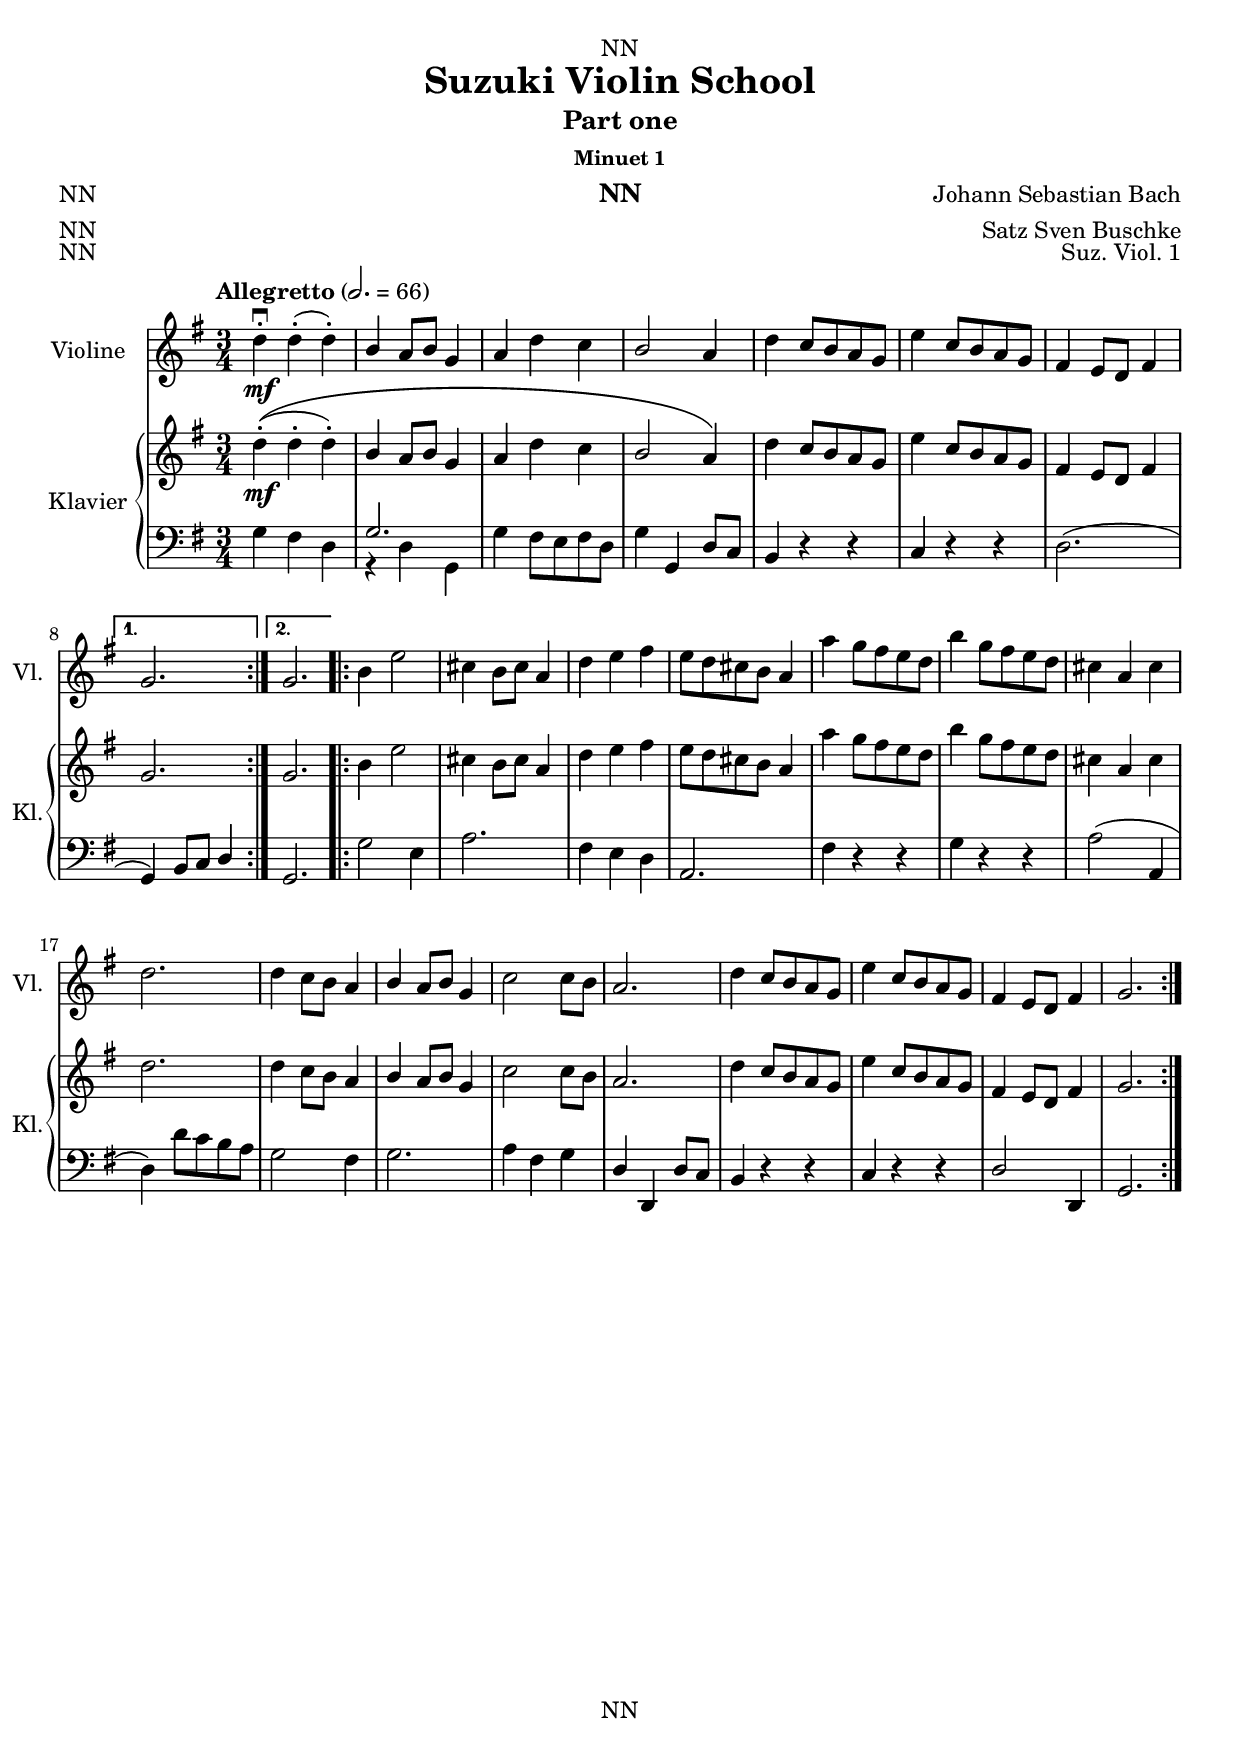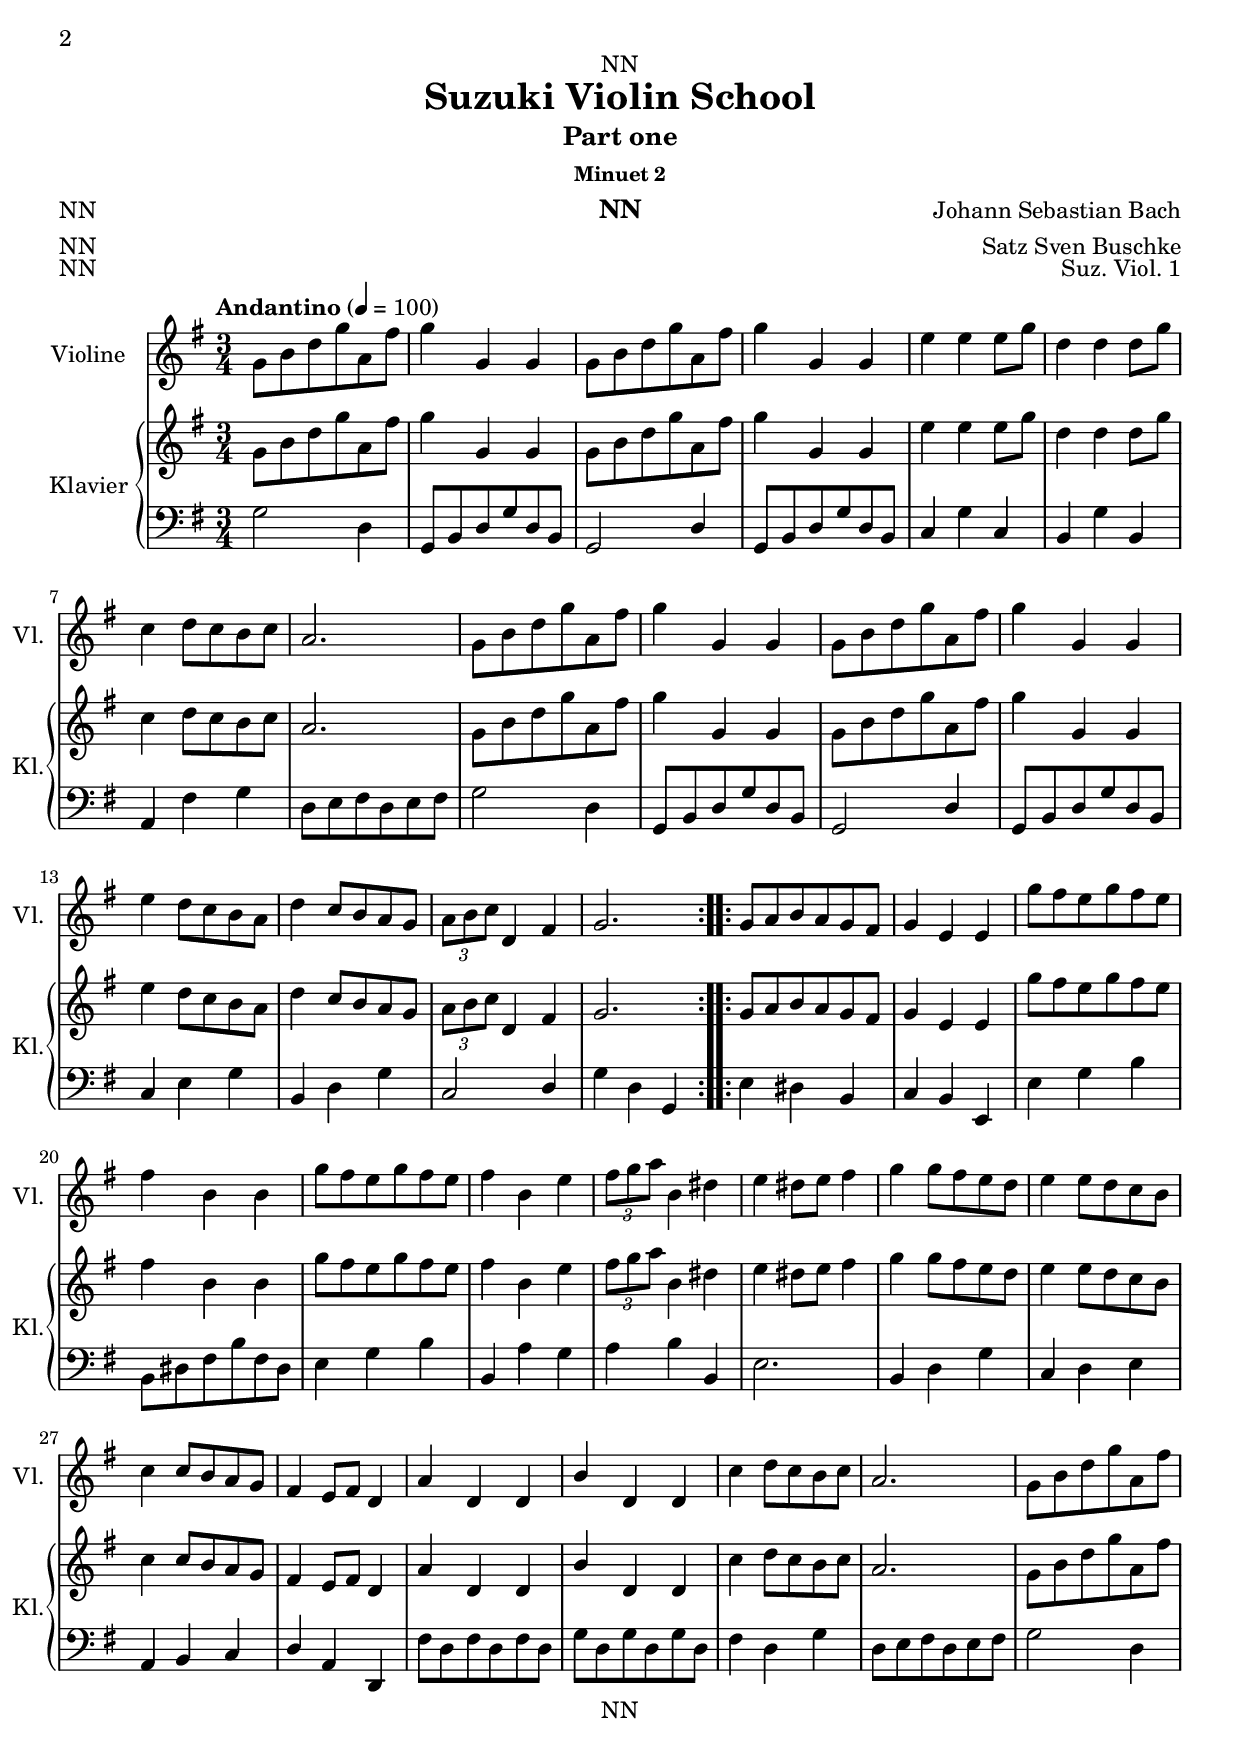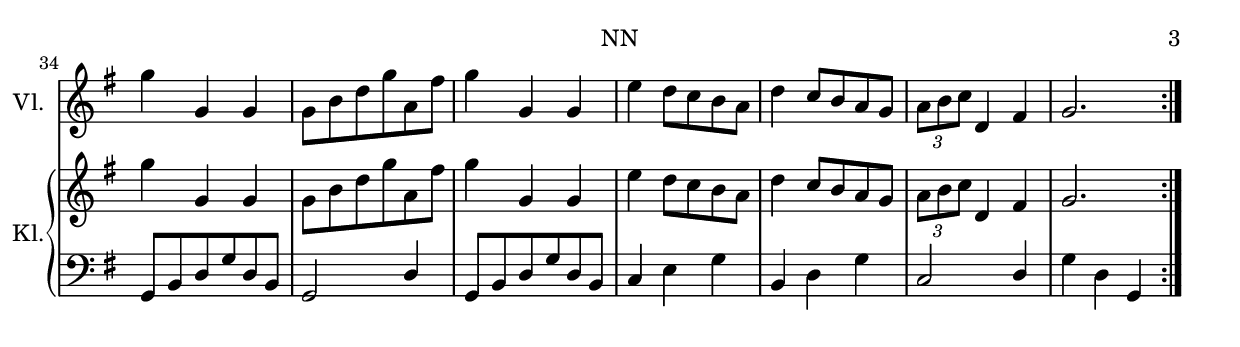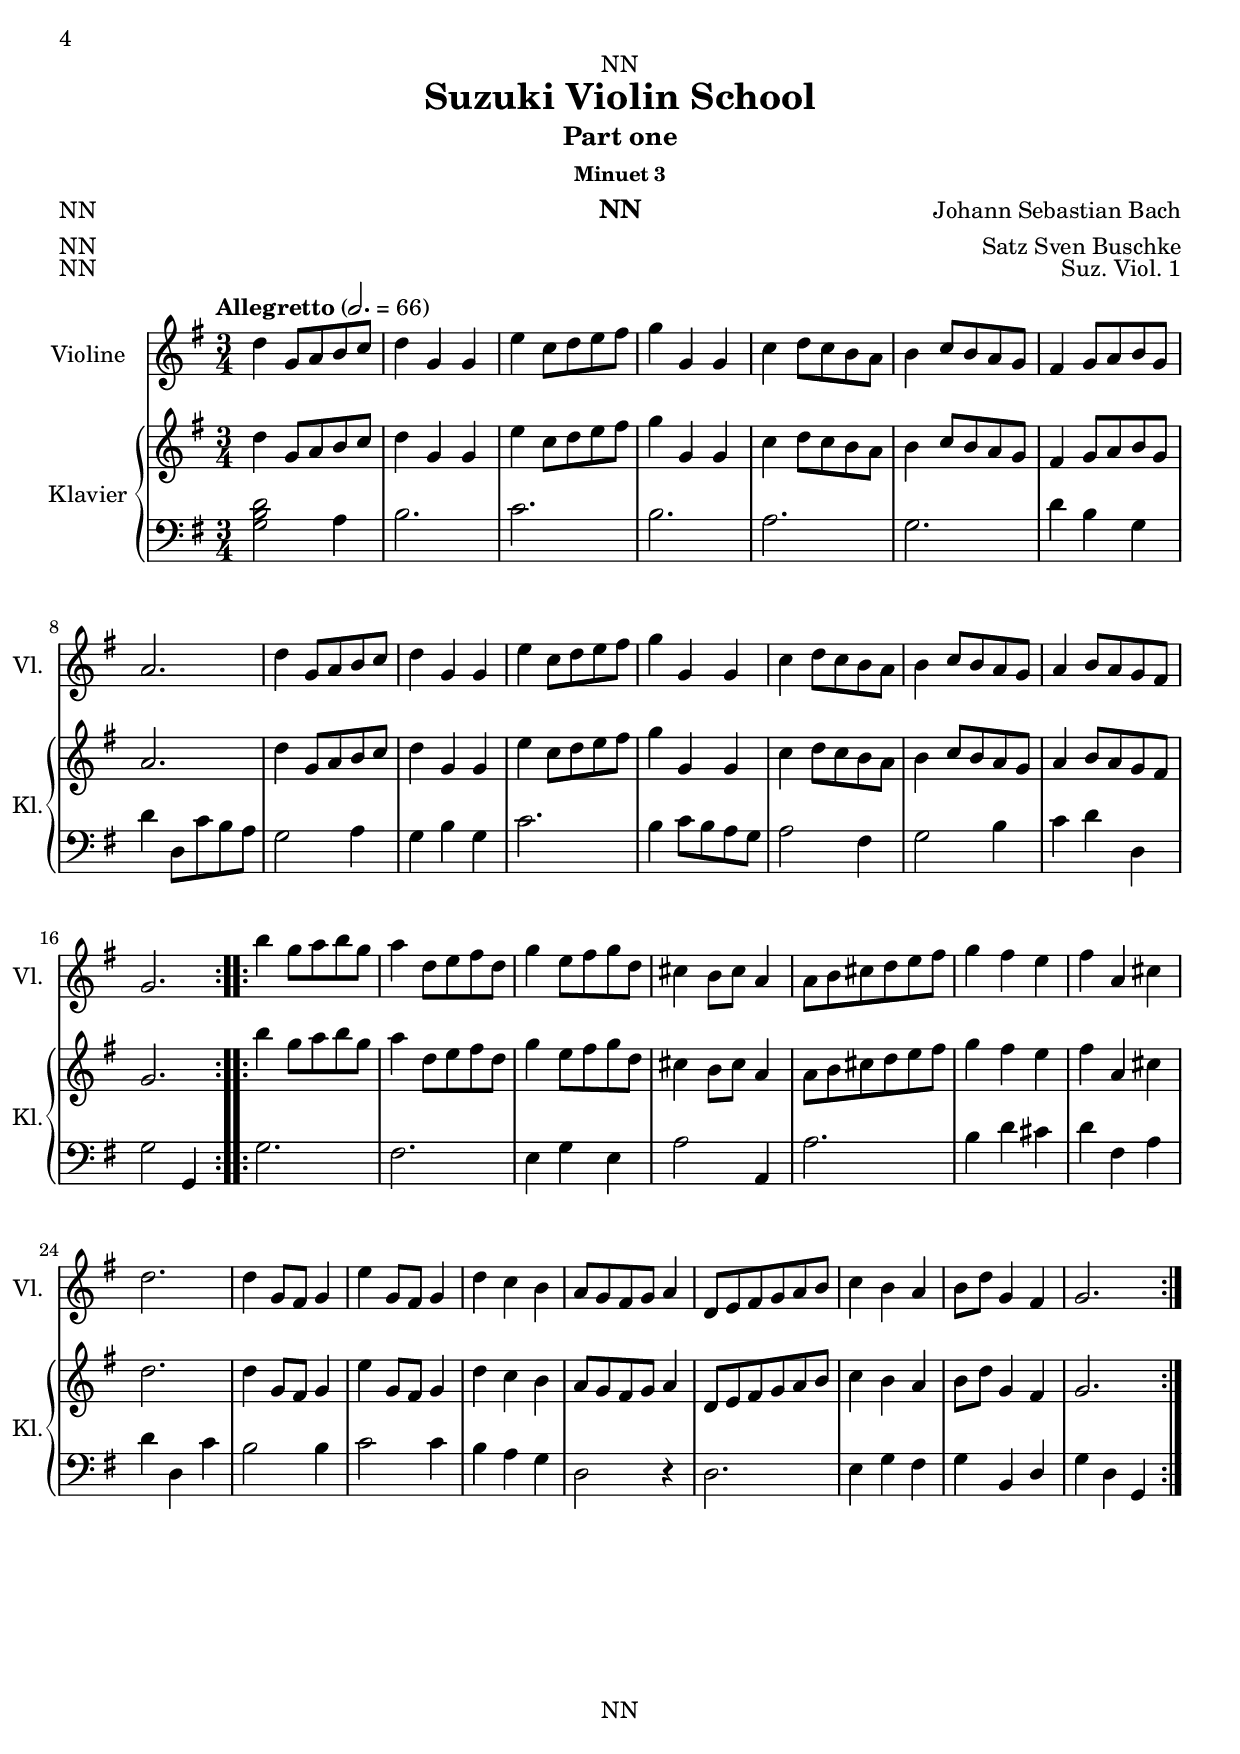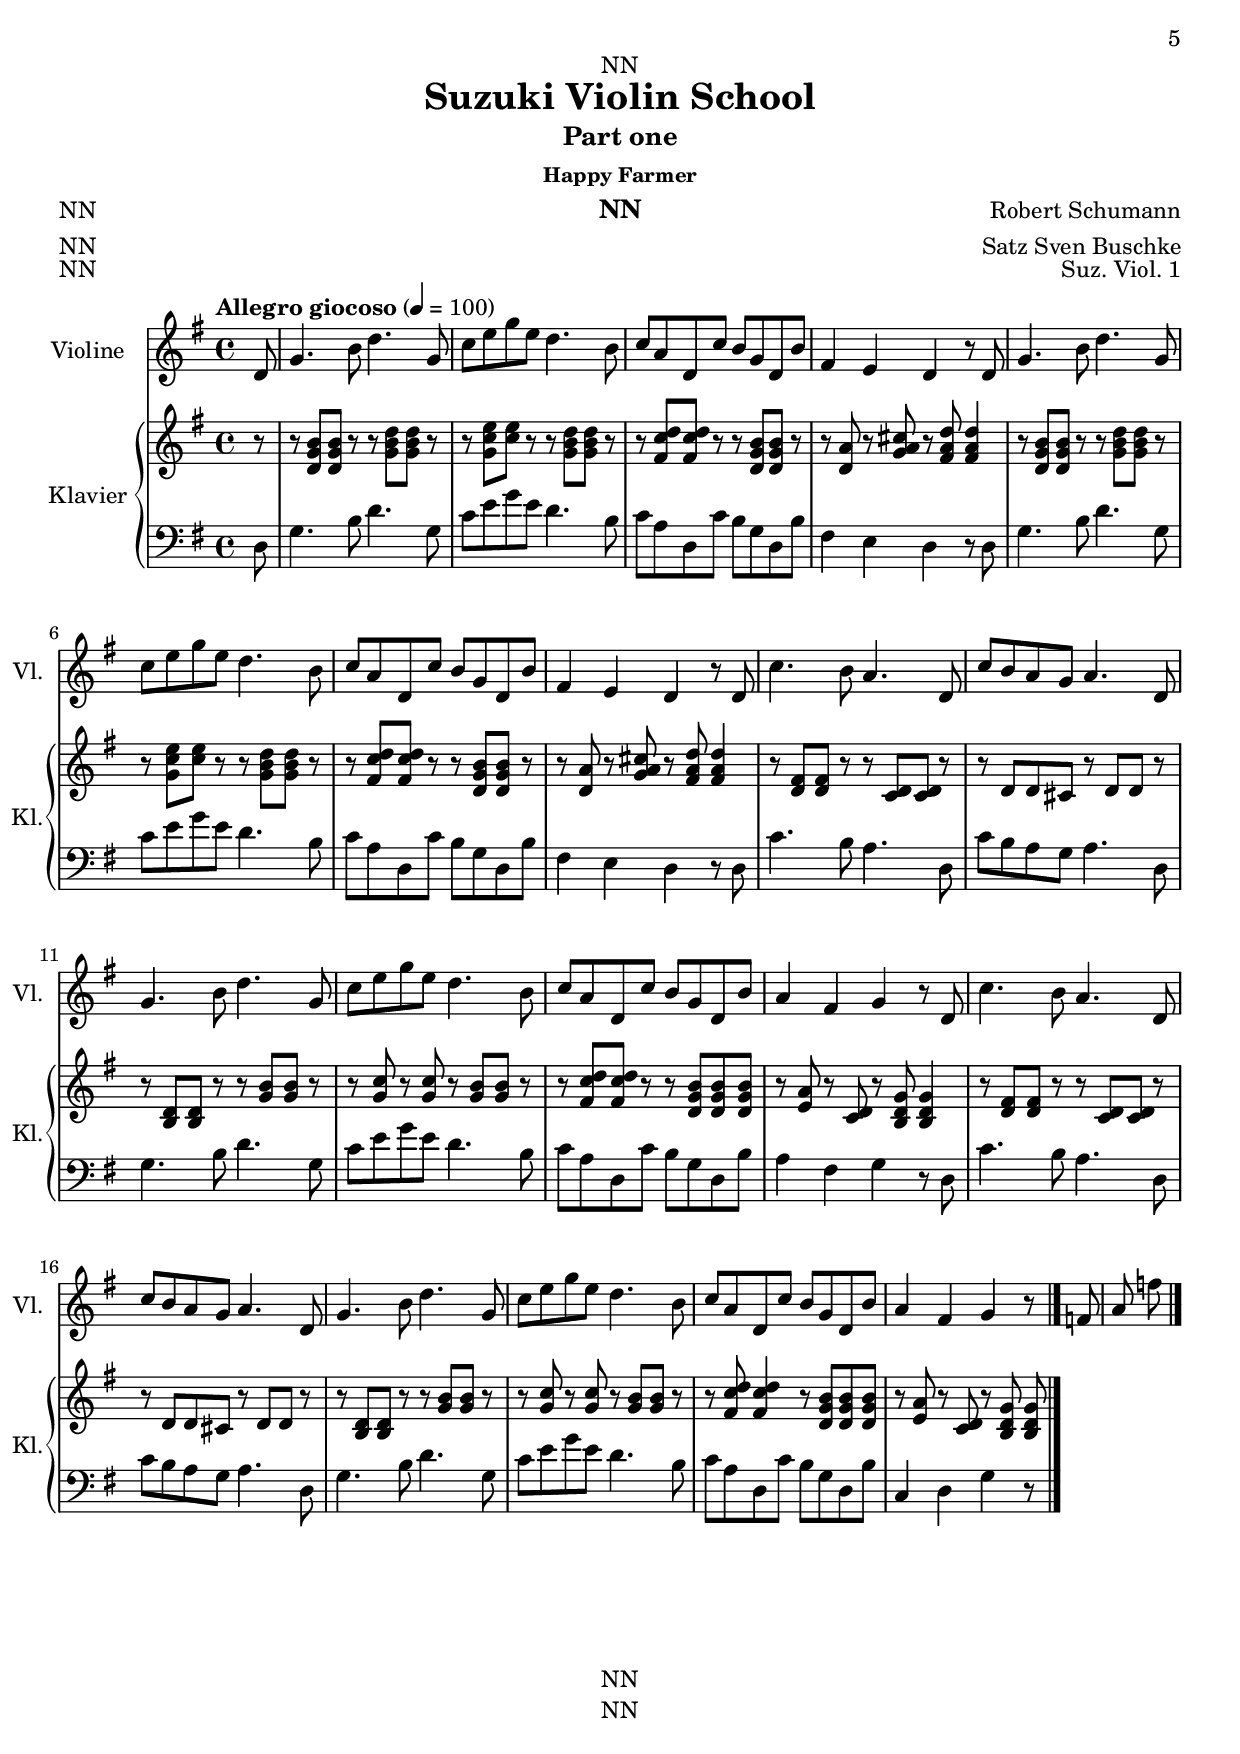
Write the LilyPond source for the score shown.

\version "2.22.2"
\include "articulate.ly"
\language "english"

\header {
  dedication = "NN"
  title = "Suzuki Violin School"
  subtitle = "Part one"
  subsubtitle = "NN"
  instrument = "NN"
  composer = "Suzuki"
  arranger = "Satz Sven Buschke"
  poet = "NN"
  meter = "NN"
  piece = "NN"
  opus = "Suz. Viol. 1"
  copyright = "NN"
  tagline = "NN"
}

\paper {
  #(set-paper-size "a4")
}

\layout {
  \context {
    \Voice
    \consists "Melody_engraver"
    \override Stem #'neutral-direction = #'()
  }
}

global = {
  \key c \major
  \time 4/4
  \tempo "Andante" 4=100
}

globalA = {
  \key g \major
  \time 3/4
  \tempo "Allegretto" 2.=66
}

scoreAViolinA = \relative c'' {
  \globalA
  % Music follows here.
  d4\mf-.\downbow d-.( d-.)
  b a8 b g4
  a d c
  b2 a4
  d c8 b a g
  e'4 c8 b a g
  fs4 e8 d fs4
}

scoreAViolinB = \relative c'' {
  g2.
}

scoreAViolinC = \relative c'' {
  g2.
}

scoreAViolinD = \relative c'' {
  b4 e2
  cs4 b8 cs a4
  d e fs
  e8 d cs b a4
  a' g8 fs e d
  b'4 g8 fs e d 
  cs4 a cs
  d2.
  d4 c8 b a4
  b a8 b g4
  c2 c8 b
  a2.
  d4 c8 b a g
  e'4 c8 b a g
  fs4 e8 d fs4
  g2.
}

scoreARightA = \relative c'' {
  \globalA
  % Music follows here.
  d4\mf-.\(( d-. d-.)
  b a8 b g4
  a d c
  b2 a4\)
  d c8 b a g
  e'4 c8 b a g
  fs4 e8 d fs4
}

scoreARightB = \relative c'' {
  g2.
}

scoreARightC = \relative c'' {
  g2.
}

scoreARightD = \relative c'' {
  b4 e2
  cs4 b8 cs a4
  d e fs
  e8 d cs b a4
  a' g8 fs e d
  b'4 g8 fs e d 
  cs4 a cs
  d2.
  d4 c8 b a4
  b a8 b g4
  c2 c8 b
  a2.
  d4 c8 b a g
  e'4 c8 b a g
  fs4 e8 d fs4
  g2.
}

scoreALeftA = \relative c' {
  \globalA
  % Music follows here.
  g4 fs d
  <<{g2.} \\ {r4 d g,}>>
  g' fs8 e fs d
  g4 g, d'8 c
  b4 r r
  c r r
  d2.(
}

scoreALeftB = \relative c'' {
  g,,4) b8 c d4
}

scoreALeftC = \relative c'' {
  g,,2.)
}

scoreALeftD = \relative c'' {
  g,2 e4
  a2.
  fs4 e d
  a2.
  fs'4 r r
  g r r
  a2( a,4
  d)
  d'8 c b a
  g2 fs4
  g2.
  a4 fs g
  d d, d'8 c
  b4 r r
  c r r
  d2 d,4
  g2.
}

scoreAViolinPart = \new Staff \with {
  instrumentName = "Violine"
  shortInstrumentName = "Vl."
  midiInstrument = "violin"
} {\repeat volta 2 {\scoreAViolinA |}
  \alternative {
    {\scoreAViolinB | }
    {\scoreAViolinC | }
} \repeat volta 2 {\scoreAViolinD }}

scoreAPianoPart = \new PianoStaff \with {
  instrumentName = "Klavier"
  shortInstrumentName = "Kl."
} <<
  \new Staff = "right" \with {
    midiInstrument = "acoustic grand"
} {\repeat volta 2 {\scoreARightA |}
  \alternative {
    {\scoreARightB | }
    {\scoreARightC | }
} \repeat volta 2 {\scoreARightD }}
  \new Staff = "left" \with {
    midiInstrument = "acoustic grand"
  } { \clef bass {\repeat volta 2 {\scoreALeftA |}
  \alternative {
    {\scoreALeftB | }
    {\scoreALeftC | }
} \repeat volta 2 {\scoreALeftD }} }
>>

\bookpart {
\header {
  subsubtitle = "Minuet 1"
  composer = "Johann Sebastian Bach"
  poet = "NN"
  meter = "NN"
  piece = "NN"
  opus = "Suz. Viol. 1"
}

  \score {
    <<
      \scoreAViolinPart
      \scoreAPianoPart
    >>
    \layout { }
    \midi { }
  }
}

globalB = {
  \key g \major
  \time 3/4
  \tempo "Andantino" 4=100
}

scoreBViolinA = \relative c'' {
  \globalB
  % Music follows here.
  g8 b d g a, fs'
  g4 g, g
  g8 b d g a, fs'
  g4 g, g
  e' e e8 g
  d4 d d8 g
  c,4 d8 c b c 
  a2.
  g8 b d g a, fs'
  g4 g, g
  g8 b d g a, fs'
  g4 g, g
  e' d8 c b a
  d4 c8 b a g 
  \tuplet 3/2 {a8 b c} d,4 fs
  g2.
}

scoreBViolinB = \relative c'' {
  % Music follows here.
  g8 a b a g fs
  g4 e e
  g'8 fs e g fs e
  fs4 b, b
  g'8 fs e g fs e 
  fs4 b, e
  \tuplet 3/2 {fs8 g a} b,4 ds
  e ds8 e fs4  
  g g8 fs e d
  e4 e8 d c b 
  c4 c8 b a g
  fs4 e8 fs d4
  a' d, d
  b' d, d
  c' d8 c b c
  a2.
  g8 b d g a, fs'
  g4 g, g
  g8 b d g a, fs'
  g4 g, g
  e' d8 c b a
  d4 c8 b a g
  \tuplet 3/2 {a8 b c} d,4 fs
  g2.
}

scoreBRightA = \relative c'' {
  \globalB
  % Music follows here.
  \scoreBViolinA
}

scoreBRightB = \relative c'' {
  % Music follows here.
  \scoreBViolinB
}

scoreBLeftA = \relative c' {
  \globalB
  % Music follows here.
  g2 d4
  g,8 b d g d b
  g2 d'4
  g,8 b d g d b
  c4 g' c,
  b g' b,
  a fs' g
  d8 e fs d e fs
  g2 d4
  g,8 b d g d b
  g2 d'4
  g,8 b d g d b
  c4 e g
  b, d g
  c,2 d4
  g d g,
}

scoreBLeftB = \relative c' {
  % Music follows here.
  e, ds b
  c b e,
  e' g b
  b,8 ds fs b fs ds
  e4 g b
  b, a' g
  a b b,
  e2.
  b4 d g
  c, d e
  a, b c
  d a d,
  fs'8 d fs d fs d
  g d g d g d
  fs4 d g
  d8 e fs d e fs
  g2 d4
  g,8 b d g d b
  g2 d'4
  g,8 b d g d b
  c4 e g
  b, d g
  c,2 d4
  g d g,
}

scoreBViolinPart = \new Staff \with {
  instrumentName = "Violine"
  shortInstrumentName = "Vl."
  midiInstrument = "violin"
} {\repeat volta 2 {\scoreBViolinA}
    \repeat volta 2 {\scoreBViolinB}}

scoreBPianoPart = \new PianoStaff \with {
  instrumentName = "Klavier"
  shortInstrumentName = "Kl."
} <<
  \new Staff = "right" \with {
    midiInstrument = "acoustic grand"
  } {\repeat volta 2 {\scoreBRightA}
    \repeat volta 2 {\scoreBRightB}}
  \new Staff = "left" \with {
    midiInstrument = "acoustic grand"
  } { \clef bass {\repeat volta 2 {\scoreBLeftA}
    \repeat volta 2 {\scoreBLeftB}} }
>>



\bookpart {
\header {
  subsubtitle = "Minuet 2"
  composer = "Johann Sebastian Bach"
  poet = "NN"
  meter = "NN"
  piece = "NN"
  opus = "Suz. Viol. 1"
}
  \score {
    <<
      \scoreBViolinPart
      \scoreBPianoPart
    >>
    \layout { }
    \midi { }
  }
}

globalC = {
  \key g \major
  \time 3/4
  \tempo "Allegretto" 2.=66
}

scoreCViolinA = \relative c'' {
  \globalC
  % Music follows here.
  d4 g,8 a b c
  d4 g, g
  e' c8 d e fs
  g4 g, g
  c d8 c b a
  b4 c8 b a g
  fs4 g8 a b g
  a2.
  d4 g,8 a b c
  d4 g, g
  e' c8 d e fs
  g4 g, g
  c d8 c b a 
  b4 c8 b a g
  a4 b8 a g fs
  g2.
}

scoreCViolinB = \relative c'' {
  % Music follows here.
  b'4 g8 a b g
  a4 d,8 e fs d
  g4 e8 fs g d
  cs4 b8 cs a4
  a8 b cs d e fs 
  g4 fs e
  fs a, cs 
  d2.
  d4 g,8 fs g4
  e' g,8 fs g4
  d' c b
  a8 g fs g a4
  d,8 e fs g a b 
  c4 b a
  b8 d g,4 fs
  g2.
}  

scoreCRightA = \relative c'' {
  \globalC
  % Music follows here.
  \scoreCViolinA
}

scoreCRightB = \relative c'' {
  % Music follows here.
  \scoreCViolinB
}

scoreCLeftA = \relative c' {
  \globalC
  % Music follows here.
  <g b d>2 a4
  b2.
  c
  b
  a
  g
  d'4 b g
  d' d,8 c' b a
  g2 a4
  g b g
  c2.
  b4 c8 b a g
  a2 fs4
  g2 b4
  c d d,
  g2 g,4
}

scoreCLeftB = \relative c' {
  % Music follows here.
  g2.
  fs
  e4 g e
  a2 a,4
  a'2.
  b4 d cs
  d fs, a
  d d, c'
  b2 b4
  c2 c4
  b a g
  d2 r4
  d2.
  e4 g fs
  g b, d
  g d g,
}

scoreCViolinPart = \new Staff \with {
  instrumentName = "Violine"
  shortInstrumentName = "Vl."
  midiInstrument = "violin"
} {\repeat volta 2 {\scoreCViolinA}
    \repeat volta 2 {\scoreCViolinB}}

scoreCPianoPart = \new PianoStaff \with {
  instrumentName = "Klavier"
  shortInstrumentName = "Kl."
} <<
  \new Staff = "right" \with {
    midiInstrument = "acoustic grand"
  } {\repeat volta 2 {\scoreCRightA}
    \repeat volta 2 {\scoreCRightB}}
  \new Staff = "left" \with {
    midiInstrument = "acoustic grand"
  } { \clef bass {\repeat volta 2 {\scoreCLeftA}
    \repeat volta 2 {\scoreCLeftB}} }
>>

\bookpart {
\header {
  subsubtitle = "Minuet 3"
  composer = "Johann Sebastian Bach"
  poet = "NN"
  meter = "NN"
  piece = "NN"
  opus = "Suz. Viol. 1"
}

  \score {
    <<
      \scoreCViolinPart
      \scoreCPianoPart
    >>
    \layout { }
    \midi { }
  }
}

globalD = {
  \key g \major
  \time 4/4
  \tempo "Allegro giocoso" 4=100
}

scoreDViolin = \relative c'' {
  \globalD
  % Music follows here.
  \partial 8
  d,8
  g4. b8 d4. g,8
  c e g e d4. b8
  c a d, c' b g d b'
  fs4 e d r8 d
  g4. b8 d4. g,8
  c e g e d4. b8
  c a d, c' b g d b'
  fs4 e d r8 d
  c'4. b8 a4. d,8
  c' b a g a4. d,8
  g4. b8 d4. g,8
  c e g e d4. b8
  c a d, c' b g d b'
  a4 fs g r8 d
  c'4. b8 a4. d,8
  c' b a g a4. d,8
  g4. b8 d4. g,8
  c e g e d4. b8
  c a d, c' b g d b'
  a4 fs g r8
  f a f'
  \bar "|."
}

scoreDRight = \relative c'' {
  \globalD
  % Music follows here.
  \partial 8
  r8
  r <d, g b><d g b> r r <g b d><g b d> r
  r <g c e><c e> r r <g b d><g b d> r
  r <fs c' d><fs c' d> r r <d g b><d g b> r
  r <d a'> r <g a cs> r <fs a d><fs a d>4
  r8 <d g b><d g b> r r <g b d><g b d> r
  r <g c e><c e> r r <g b d><g b d> r
  r <fs c' d><fs c' d> r r <d g b><d g b> r
  r <d a'> r <g a cs> r <fs a d><fs a d>4
  r8 <d fs><d fs> r r <c d><c d> r
  r d d cs r d d r
  r <b d> <b d> r r <g' b><g b> r
  r <g c> r <g c> r <g b><g b> r
  r <fs c' d><fs c' d> r r <d g b><d g b><d g b>
  r <e a> r < c d> r <b d g>< b d g>4
  r8 <d fs><d fs> r r <c d><c d> r
  r d d cs r d d r
  r <b d><b d> r r <g' b><g b> r
  r <g c> r <g c> r <g b><g b> r
  r <fs c' d><fs c' d>4 r8 <d g b><d g b><d g b>
  r <e a> r <c d> r <b d g><b d g>
}

scoreDLeft = \relative c' {
  \globalD
  % Music follows here.
  \partial 8
  d,8
  g4. b8 d4. g,8
  c e g e d4. b8
  c a d, c' b g d b'
  fs4 e d r8 d
  g4. b8 d4. g,8
  c e g e d4. b8
  c a d, c' b g d b'
  fs4 e d r8 d
  c'4. b8 a4. d,8
  c' b a g a4. d,8
  g4. b8 d4. g,8
  c e g e d4. b8
  c a d, c' b g d b'
  a4 fs g r8 d
  c'4. b8 a4. d,8
  c' b a g a4. d,8
  g4. b8 d4. g,8
  c e g e d4. b8
  c a d, c' b g d b'
  c,4 d g r8
  \bar "|."
}

scoreDViolinPart = \new Staff \with {
  instrumentName = "Violine"
  shortInstrumentName = "Vl."
  midiInstrument = "violin"
} \scoreDViolin

scoreDPianoPart = \new PianoStaff \with {
  instrumentName = "Klavier"
  shortInstrumentName = "Kl."
} <<
  \new Staff = "right" \with {
    midiInstrument = "acoustic grand"
  } \scoreDRight
  \new Staff = "left" \with {
    midiInstrument = "acoustic grand"
  } { \clef bass \scoreDLeft }
>>

\bookpart {
\header {
  subsubtitle = "Happy Farmer"
  composer = "Robert Schumann"
  poet = "NN"
  meter = "NN"
  piece = "NN"
  opus = "Suz. Viol. 1"
}
  \score {
    <<
      \scoreDViolinPart
      \scoreDPianoPart
    >>
    \layout { }
    \midi { }
  }
}
